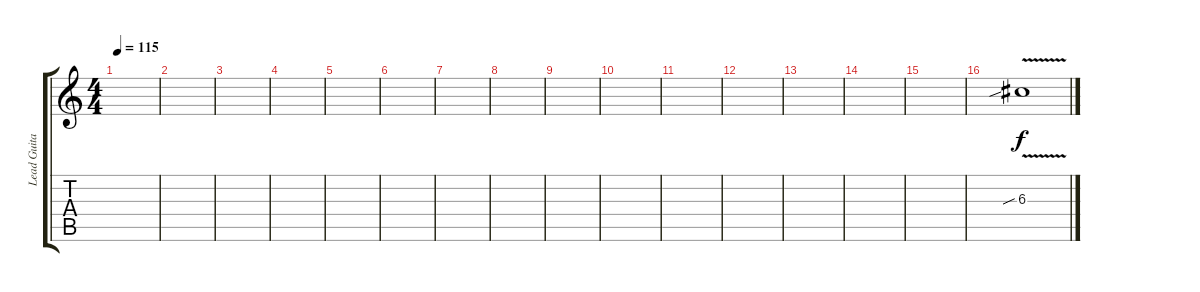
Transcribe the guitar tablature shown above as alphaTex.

\track ("Lead Guitar 2" "Lead Guita") {instrument distortionguitar}
\staff {score tabs}
\tuning (E4 B3 G3 D3 A2 E2) {hide}
\ts (4 4)
\tempo 115
\clef g2
\ks c
|
|
|
|
|
|
|
|
|
|
|
|
|
|
|
6.3{v sib}.1{balance 2 instrument distortionguitar}
